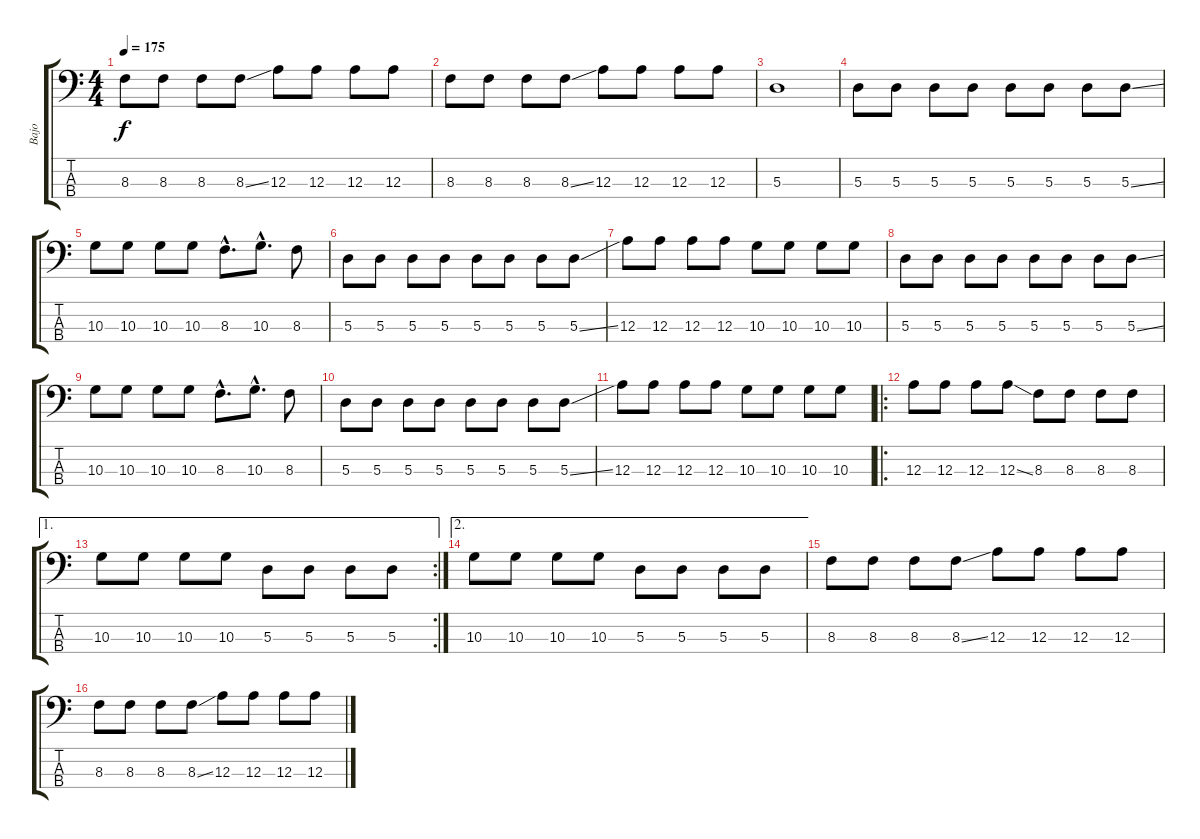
\track ("Bajo" "Bajo") {instrument electricbasspick}
\staff {score tabs}
\tuning (G2 D2 A1 E1) {hide}
\ts (4 4)
\tempo 175
\clef f4
\ks c
8.3.8{dy f} 8.3.8 8.3.8 8.3{ss}.8 12.3.8 12.3.8 12.3.8 12.3.8 |
8.3.8 8.3.8 8.3.8 8.3{ss}.8 12.3.8 12.3.8 12.3.8 12.3.8 |
5.3.1 |
5.3.8 5.3.8 5.3.8 5.3.8 5.3.8 5.3.8 5.3.8 5.3{ss}.8 |
10.3.8 10.3.8 10.3.8 10.3.8 8.3{hac}.8{d} 10.3{hac}.8{d} 8.3.8 |
5.3.8 5.3.8 5.3.8 5.3.8 5.3.8 5.3.8 5.3.8 5.3{ss}.8 |
12.3.8 12.3.8 12.3.8 12.3.8 10.3.8 10.3.8 10.3.8 10.3.8 |
5.3.8 5.3.8 5.3.8 5.3.8 5.3.8 5.3.8 5.3.8 5.3{ss}.8 |
10.3.8 10.3.8 10.3.8 10.3.8 8.3{hac}.8{d} 10.3{hac}.8{d} 8.3.8 |
5.3.8 5.3.8 5.3.8 5.3.8 5.3.8 5.3.8 5.3.8 5.3{ss}.8 |
12.3.8 12.3.8 12.3.8 12.3.8 10.3.8 10.3.8 10.3.8 10.3.8 |
\ro
12.3.8 12.3.8 12.3.8 12.3{ss}.8 8.3.8 8.3.8 8.3.8 8.3.8 |
\ae 1
\rc 2
10.3.8 10.3.8 10.3.8 10.3.8 5.3.8 5.3.8 5.3.8 5.3.8 |
\ae 2
10.3.8 10.3.8 10.3.8 10.3.8 5.3.8 5.3.8 5.3.8 5.3.8 |
8.3.8 8.3.8 8.3.8 8.3{ss}.8 12.3.8 12.3.8 12.3.8 12.3.8 |
8.3.8 8.3.8 8.3.8 8.3{ss}.8 12.3.8 12.3.8 12.3.8 12.3.8
